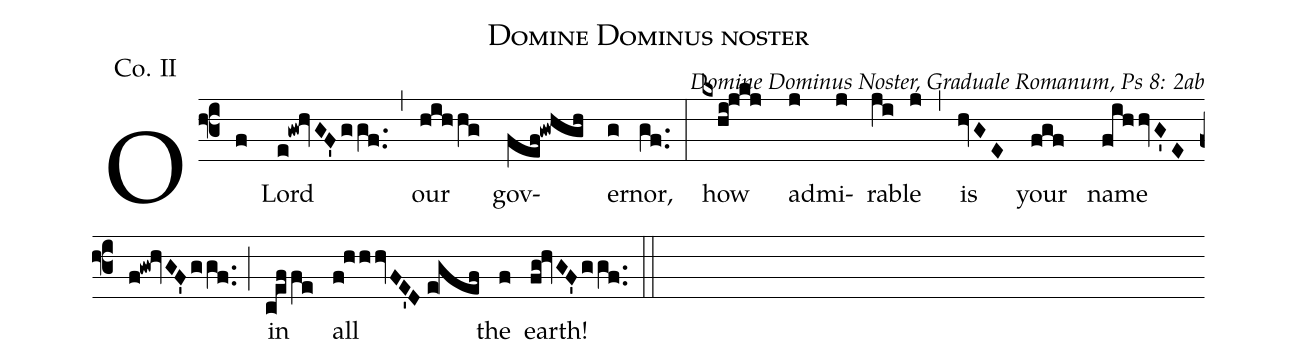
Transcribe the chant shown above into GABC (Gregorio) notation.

name: Domine Dominus noster;
office-part: Communio;
mode: 2;
commentary: Domine Dominus Noster, Graduale Romanum, Ps 8: 2ab;
annotation: Co. II;
%%
(f3)O(f) Lord(e!gw!hvGF'ggf..) (,) our(hihhg) gov(fef!gwhgh)er(g)nor,(gf..) (:)
how(kxhi!jkj) ad(j)mi(j)ra(ji)ble(j) (,) is(hvGE)
your(fgf) name(fihhvG'E//f!gw!hvGF'ggf..) (;)
in(ceffe) all(f!hhhvFE'D//e!gef) the(f)
earth!(fg!hvGF'ggf..) (::)
